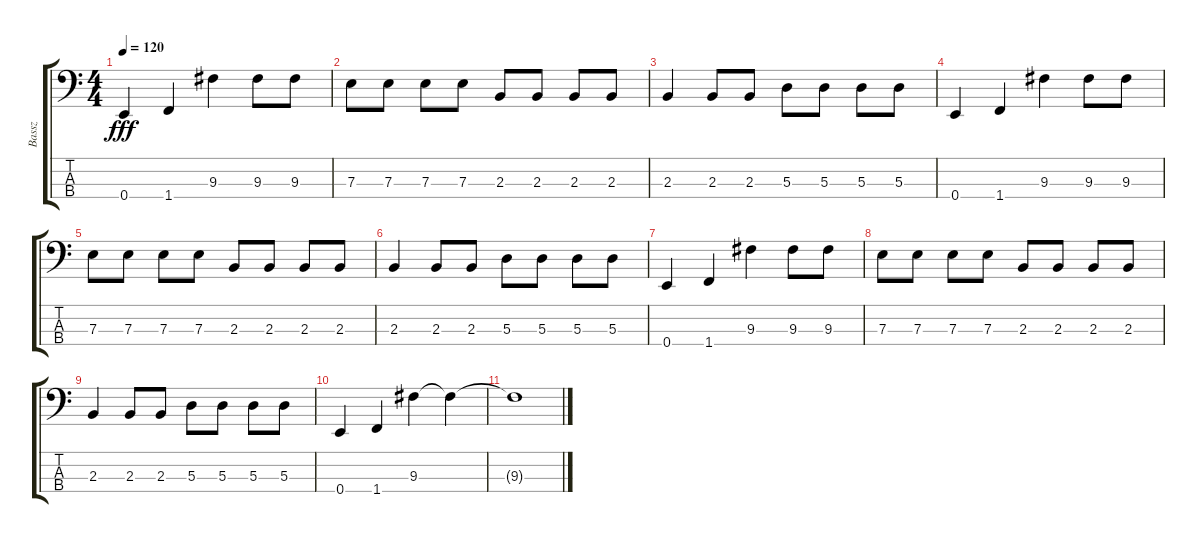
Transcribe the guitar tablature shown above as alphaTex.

\track ("Bassz" "Bassz") {instrument electricbassfinger}
\staff {score tabs}
\tuning (G2 D2 A1 E1) {hide}
\ts (4 4)
\tempo 120
\clef f4
\ks c
0.4.4{dy fff} 1.4.4 9.3.4 9.3.8 9.3.8 |
7.3.8 7.3.8 7.3.8 7.3.8 2.3.8 2.3.8 2.3.8 2.3.8 |
2.3.4 2.3.8 2.3.8 5.3.8 5.3.8 5.3.8 5.3.8 |
0.4.4 1.4.4 9.3.4 9.3.8 9.3.8 |
7.3.8 7.3.8 7.3.8 7.3.8 2.3.8 2.3.8 2.3.8 2.3.8 |
2.3.4 2.3.8 2.3.8 5.3.8 5.3.8 5.3.8 5.3.8 |
0.4.4 1.4.4 9.3.4 9.3.8 9.3.8 |
7.3.8 7.3.8 7.3.8 7.3.8 2.3.8 2.3.8 2.3.8 2.3.8 |
2.3.4 2.3.8 2.3.8 5.3.8 5.3.8 5.3.8 5.3.8 |
0.4.4 1.4.4 9.3.4 9.3{t}.4 |
9.3{t}.1
